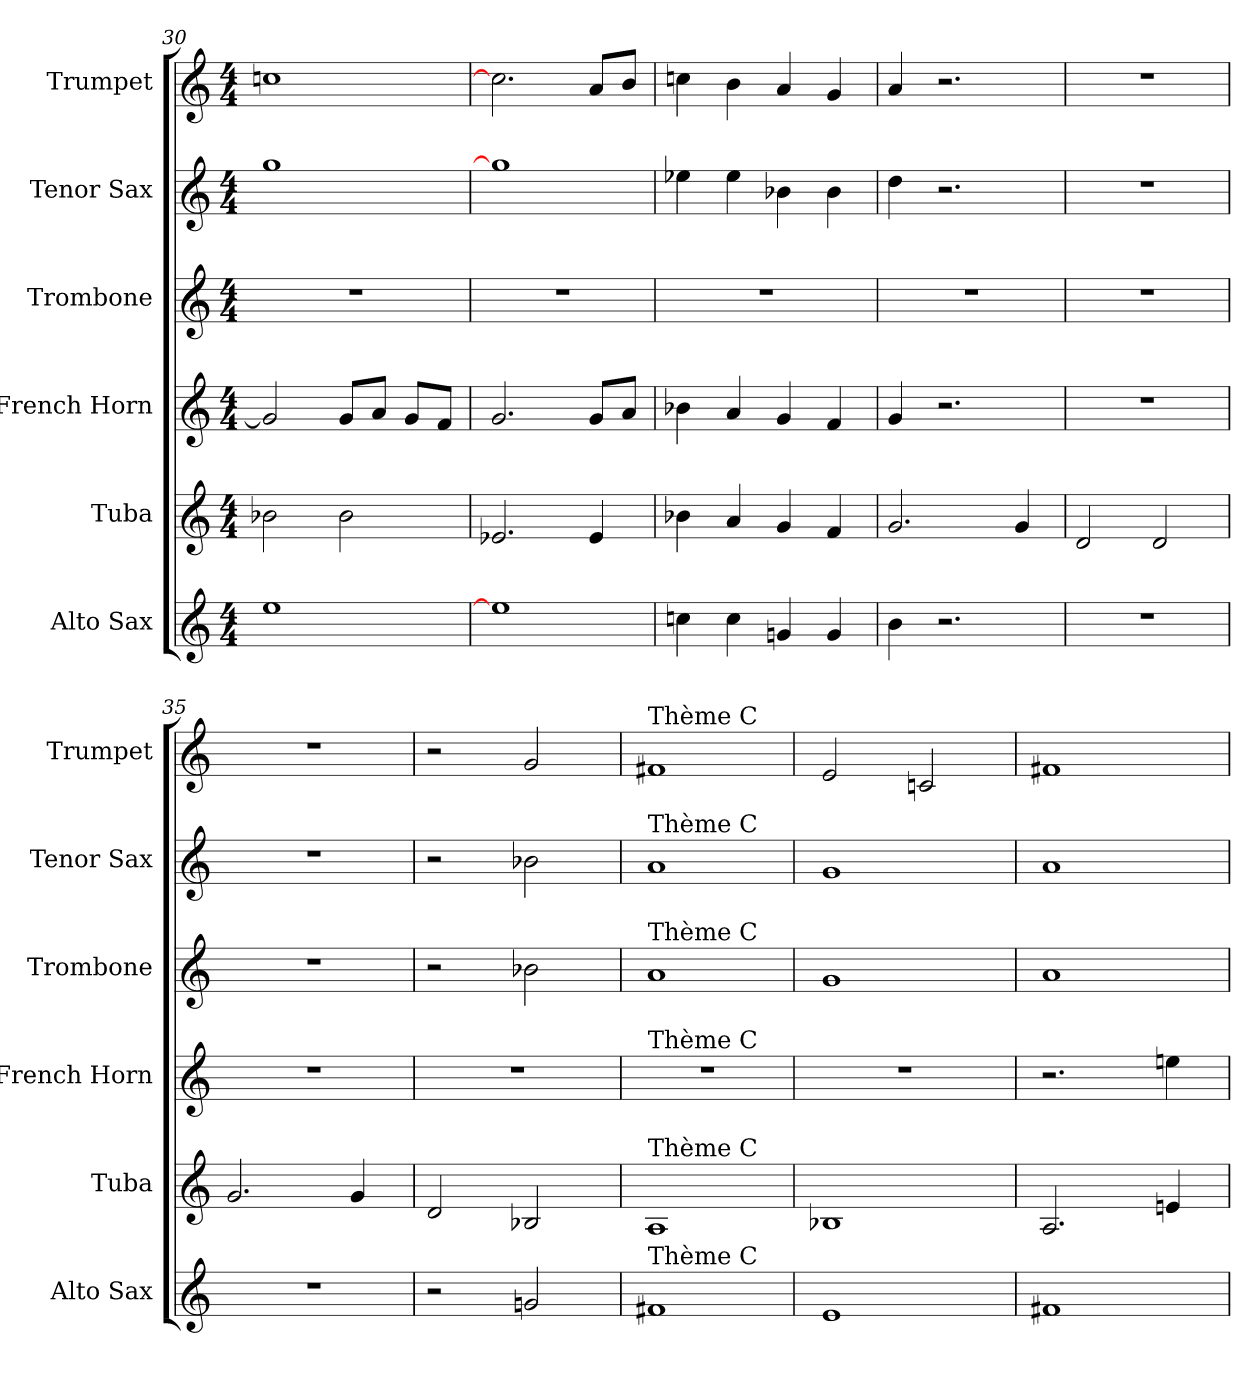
**kern	**kern	**kern	**kern	**kern	**kern
*part6	*part5	*part4	*part3	*part2	*part1
*staff6	*staff5	*staff4	*staff3	*staff2	*staff1
*I"Alto Sax	*I"Tuba	*I"French Horn	*I"Trombone	*I"Tenor Sax	*I"Trumpet
*I'Alto Sax	*I'Tuba	*I'French Horn	*I'Trombone	*I'Tenor Sax	*I'Trumpet
*clefG2	*clefG2	*clefG2	*clefG2	*clefG2	*clefG2
*ITrd5c9	*ITrd15c26	*ITrd8c14	*ITrd8c14	*ITrd8c14	*ITrd1c2
*M4/4	*M4/4	*M4/4	*M4/4	*M4/4	*M4/4
=30	=30	=30	=30	=30	=30
1g	2BB-	2G]	1r	1g	1b-
.	2BB-	8GL	.	.	.
.	.	8AJ	.	.	.
.	.	8GL	.	.	.
.	.	8FJ	.	.	.
=31	=31	=31	=31	=31	=31
1g]	2.EE-	2.G	1r	1g]	2.b-]
.	4EE-	8GL	.	.	8gL
.	.	8AJ	.	.	8aJ
=32	=32	=32	=32	=32	=32
4e-	4BB-	4B-	1r	4e-	4b-
4e-	4AA	4A	.	4e-	4a
4B-	4GG	4G	.	4B-	4g
4B-	4FF	4F	.	4B-	4f
=33	=33	=33	=33	=33	=33
4d	2.GG	4G	1r	4d	4g
2.r	.	2.r	.	2.r	2.r
.	4GG	.	.	.	.
=34	=34	=34	=34	=34	=34
1r	2DD	1r	1r	1r	1r
.	2DD	.	.	.	.
=35	=35	=35	=35	=35	=35
1r	2.GG	1r	1r	1r	1r
.	4GG	.	.	.	.
=36	=36	=36	=36	=36	=36
2r	2DD	1r	2r	2r	2r
2B-	2BBB-	.	2B-	2B-	2f
=37	=37	=37	=37	=37	=37
!	!	!	!	!	!LO:TX:a:t=Thème C
!	!	!	!	!LO:TX:a:t=Thème C	!
!	!	!	!LO:TX:a:t=Thème C	!	!
!	!	!LO:TX:a:t=Thème C	!	!	!
!	!LO:TX:a:t=Thème C	!	!	!	!
!LO:TX:a:t=Thème C	!	!	!	!	!
1An	1AAA	1r	1A	1A	1en
=38	=38	=38	=38	=38	=38
1G	1BBB-	1r	1G	1G	2d
.	.	.	.	.	2B-
=39	=39	=39	=39	=39	=39
1An	2.AAA	2.r	1A	1A	1en
.	4EEn	4en	.	.	.
=	=	=	=	=	=
*-	*-	*-	*-	*-	*-
